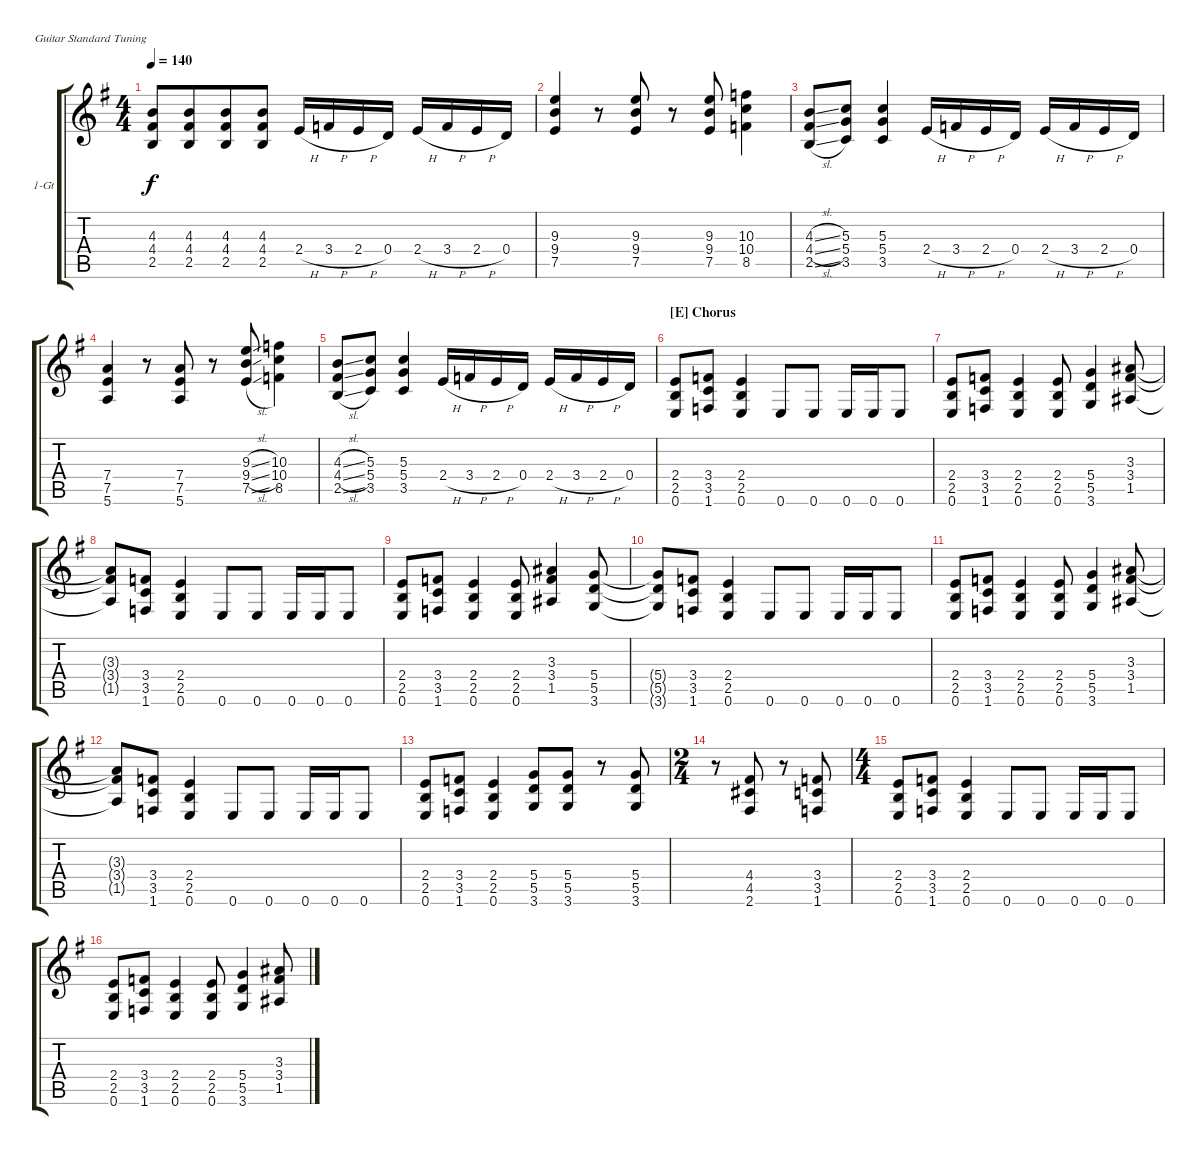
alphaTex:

\bracketExtendMode groupsimilarinstruments
\firstSystemTrackNameOrientation horizontal
\otherSystemsTrackNameOrientation horizontal
\track ("1-Gt" "1-Gt") {instrument distortionguitar}
\staff {score tabs}
\tuning (E4 B3 G3 D3 A2 E2)
\ts (4 4)
\tempo 140
\clef g2
\scale
1.05549
\ks g
(4.3 4.4 2.5).8{dy f beam merge} (4.3 4.4 2.5).8{beam merge} (4.3 4.4 2.5).8{beam merge} (4.3 4.4 2.5).8 2.4{h}.16 3.4{h}.16 2.4{h}.16 0.4.16 2.4{h}.16 3.4{h}.16 2.4{h}.16 0.4.16 |
\scale
0.944515 (9.3 9.4 7.5).4 r.8 (9.3 9.4 7.5).8 r.8 (9.3 9.4 7.5).8 (10.3 10.4 8.5).4 |
\scale
1.05549 (4.3{sl} 4.4{sl} 2.5{sl}).8 (5.3 5.4 3.5).8 (5.3 5.4 3.5).4 2.4{h}.16 3.4{h}.16 2.4{h}.16 0.4.16 2.4{h}.16 3.4{h}.16 2.4{h}.16 0.4.16 |
\scale
0.944515 (7.4 7.5 5.6).4 r.8 (7.4 7.5 5.6).8 r.8 (9.3{sl} 9.4{sl} 7.5{sl}).8 (10.3 10.4 8.5).4 |
\scale
1.05549 (4.3{sl} 4.4{sl} 2.5{sl}).8 (5.3 5.4 3.5).8 (5.3 5.4 3.5).4 2.4{h}.16 3.4{h}.16 2.4{h}.16 0.4.16 2.4{h}.16 3.4{h}.16 2.4{h}.16 0.4.16 |
\section ("E" "Chorus")
\scale
0.944515 (2.4 2.5 0.6).8 (3.4 3.5 1.6).8 (2.4 2.5 0.6).4 0.6.8 0.6.8 0.6.16 0.6.16 0.6.8 |
\scale
1.05549 (2.4 2.5 0.6).8 (3.4 3.5 1.6).8 (2.4 2.5 0.6).4 (2.4 2.5 0.6).8 (5.4 5.5 3.6).4 (3.3 3.4 1.5).8 |
\scale
0.944515 (3.3{t} 3.4{t} 1.5{t}).8 (3.4 3.5 1.6).8 (2.4 2.5 0.6).4 0.6.8 0.6.8 0.6.16 0.6.16 0.6.8 |
\scale
1.05549 (2.4 2.5 0.6).8 (3.4 3.5 1.6).8 (2.4 2.5 0.6).4 (2.4 2.5 0.6).8 (3.3 3.4 1.5).4 (5.4 5.5 3.6).8 |
\scale
0.944515 (5.4{t} 3.6{t} 5.5{t}).8 (3.4 3.5 1.6).8 (2.4 2.5 0.6).4 0.6.8 0.6.8 0.6.16 0.6.16 0.6.8 |
\scale
1.05549 (2.4 2.5 0.6).8 (3.4 3.5 1.6).8 (2.4 2.5 0.6).4 (2.4 2.5 0.6).8 (5.4 5.5 3.6).4 (3.3 3.4 1.5).8 |
\scale
0.944515 (3.3{t} 3.4{t} 1.5{t}).8 (3.4 3.5 1.6).8 (2.4 2.5 0.6).4 0.6.8 0.6.8 0.6.16 0.6.16 0.6.8 |
\scale
1.05549 (2.4 2.5 0.6).8 (3.4 3.5 1.6).8 (2.4 2.5 0.6).4 (5.4 5.5 3.6).8 (5.4 5.5 3.6).8 r.8 (5.4 5.5 3.6).8 |
\ts (2 4)
\scale
0.944515 r.8 (4.4 4.5 2.6).8 r.8 (3.4 3.5 1.6).8 |
\ts (4 4)
\scale
1.08575 (2.4 2.5 0.6).8 (3.4 3.5 1.6).8 (2.4 2.5 0.6).4 0.6.8 0.6.8 0.6.16 0.6.16 0.6.8 |
\scale
0.91425 (2.4 2.5 0.6).8 (3.4 3.5 1.6).8 (2.4 2.5 0.6).4 (2.4 2.5 0.6).8 (5.4 5.5 3.6).4 (3.3 3.4 1.5).8
